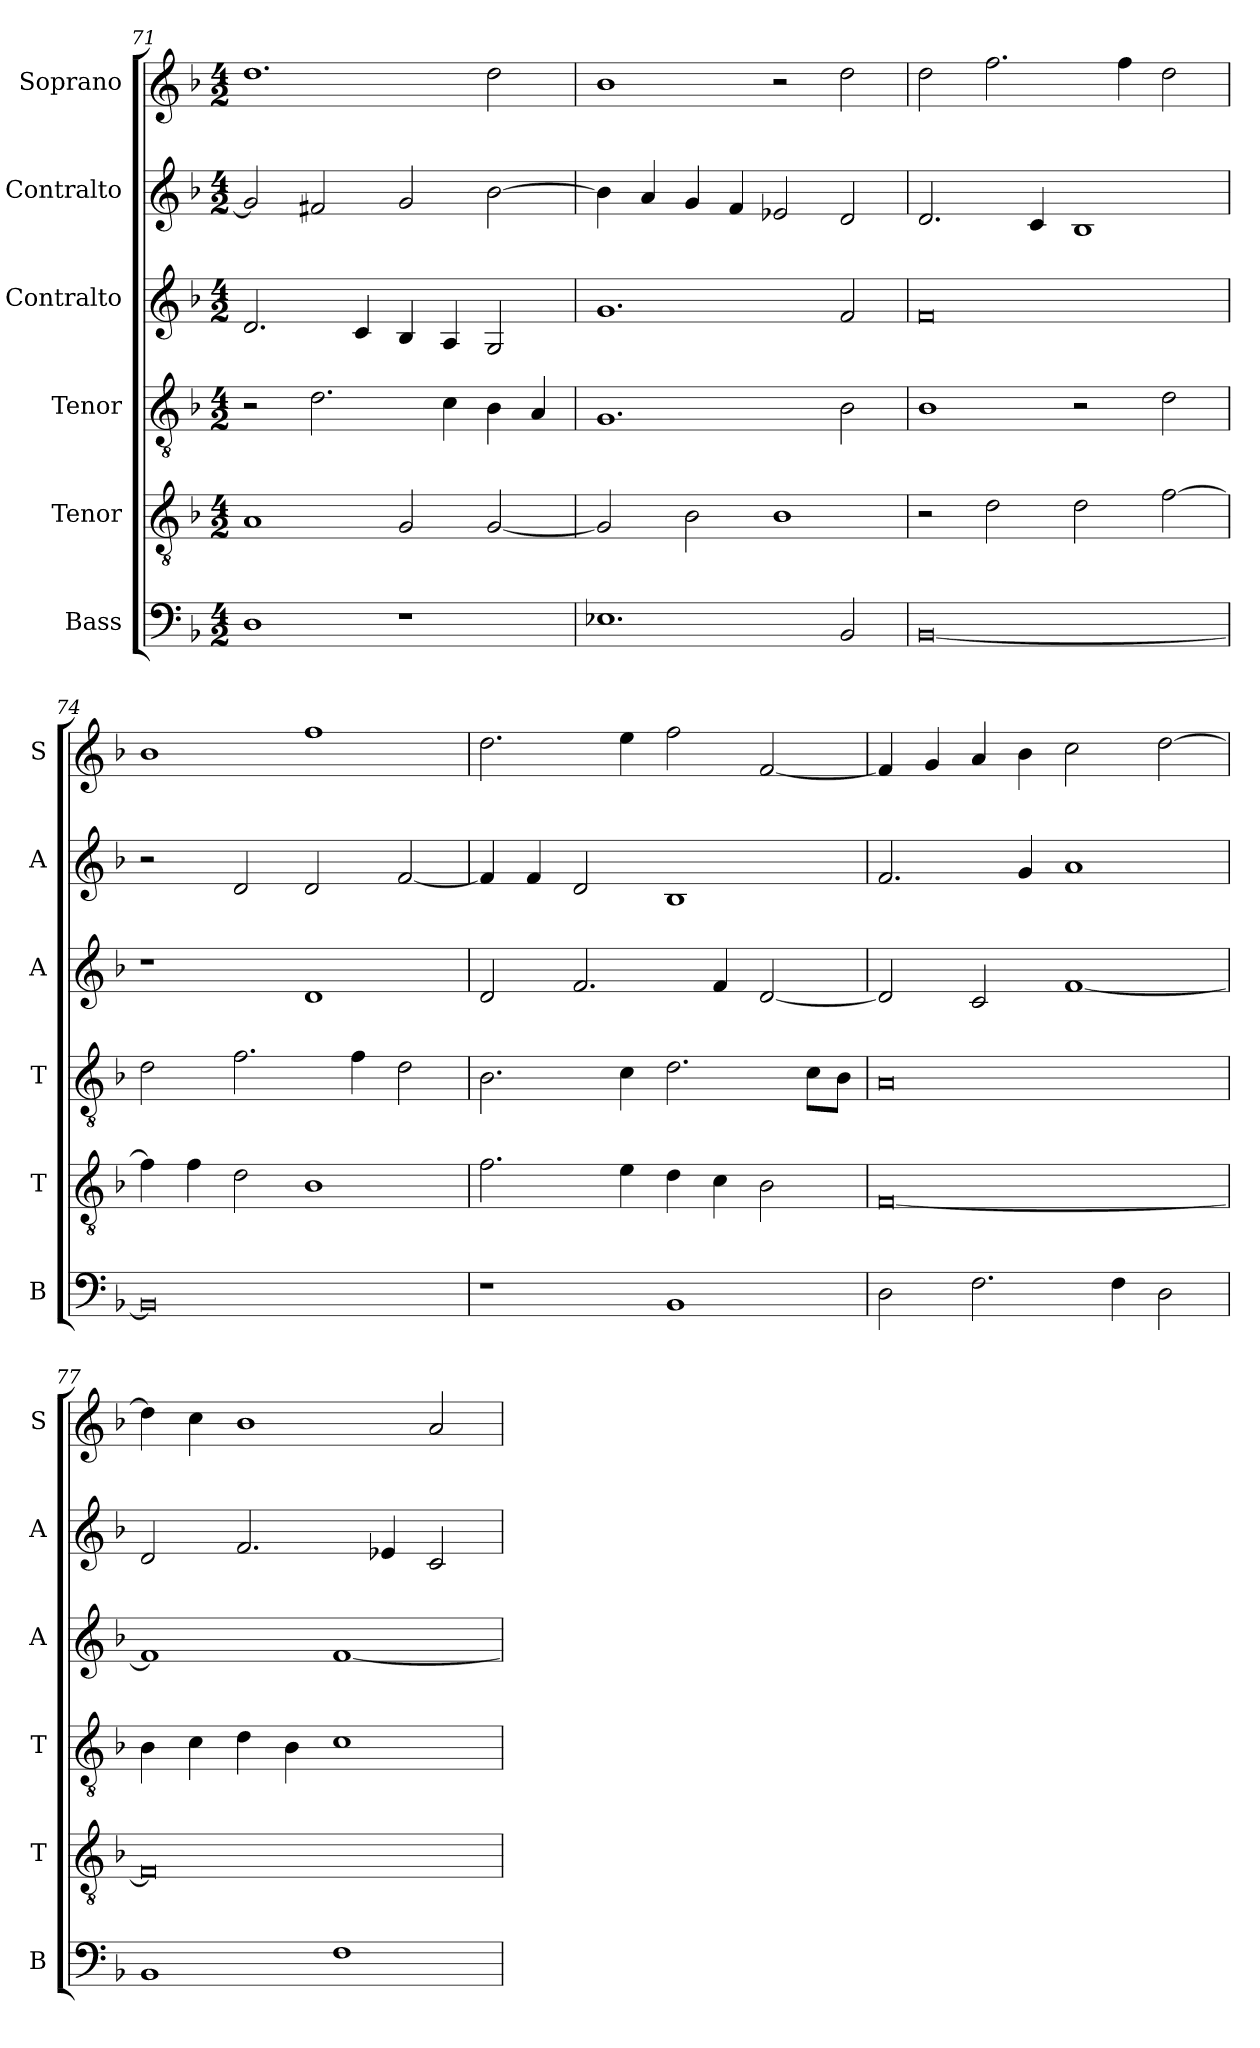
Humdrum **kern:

**kern	**kern	**kern	**kern	**kern	**kern
*part6	*part5	*part4	*part3	*part2	*part1
*staff6	*staff5	*staff4	*staff3	*staff2	*staff1
*I"Bass	*I"Tenor	*I"Tenor	*I"Contralto	*I"Contralto	*I"Soprano
*I'B	*I'T	*I'T	*I'A	*I'A	*I'S
*clefF4	*clefGv2	*clefGv2	*clefG2	*clefG2	*clefG2
*k[b-]	*k[b-]	*k[b-]	*k[b-]	*k[b-]	*k[b-]
*G:dor	*G:dor	*G:dor	*G:dor	*G:dor	*G:dor
*M4/2	*M4/2	*M4/2	*M4/2	*M4/2	*M4/2
=71	=71	=71	=71	=71	=71
1D	1A	2r	2.d	2g]	1.dd
.	.	2.d	.	2f#X	.
.	.	.	4c	.	.
1r	2G	.	4B-	2g	.
.	.	4c	4A	.	.
.	[2G	4B-	2G	[2b-	2dd
.	.	4A	.	.	.
=72	=72	=72	=72	=72	=72
1.E-X	2G]	1.G	1.g	4b-]	1b-
.	.	.	.	4a	.
.	2B-	.	.	4g	.
.	.	.	.	4f	.
.	1B-	.	.	2e-X	2r
2BB-	.	2B-	2f	2d	2dd
=73	=73	=73	=73	=73	=73
[0BB-	2r	1B-	0f	2.d	2dd
.	2d	.	.	.	2.ff
.	.	.	.	4c	.
.	2d	2r	.	1B-	.
.	.	.	.	.	4ff
.	[2f	2d	.	.	2dd
=74	=74	=74	=74	=74	=74
0BB-]	4f]	2d	1r	2r	1b-
.	4f	.	.	.	.
.	2d	2.f	.	2d	.
.	1B-	.	1d	2d	1ff
.	.	4f	.	.	.
.	.	2d	.	[2f	.
=75	=75	=75	=75	=75	=75
1r	2.f	2.B-	2d	4f]	2.dd
.	.	.	.	4f	.
.	.	.	2.f	2d	.
.	4e	4c	.	.	4ee
1BB-	4d	2.d	.	1B-	2ff
.	4c	.	4f	.	.
.	2B-	.	[2d	.	[2f
.	.	8c\L	.	.	.
.	.	8B-\J	.	.	.
=76	=76	=76	=76	=76	=76
2D	[0F	0A	2d]	2.f	4f]
.	.	.	.	.	4g
2.F	.	.	2c	.	4a
.	.	.	.	4g	4b-
.	.	.	[1f	1a	2cc
4F	.	.	.	.	.
2D	.	.	.	.	[2dd
=77	=77	=77	=77	=77	=77
1BB-	0F]	4B-	1f]	2d	4dd]
.	.	4c	.	.	4cc
.	.	4d	.	2.f	1b-
.	.	4B-	.	.	.
1F	.	1c	[1f	.	.
.	.	.	.	4e-X	.
.	.	.	.	2c	2a
=	=	=	=	=	=
*-	*-	*-	*-	*-	*-
